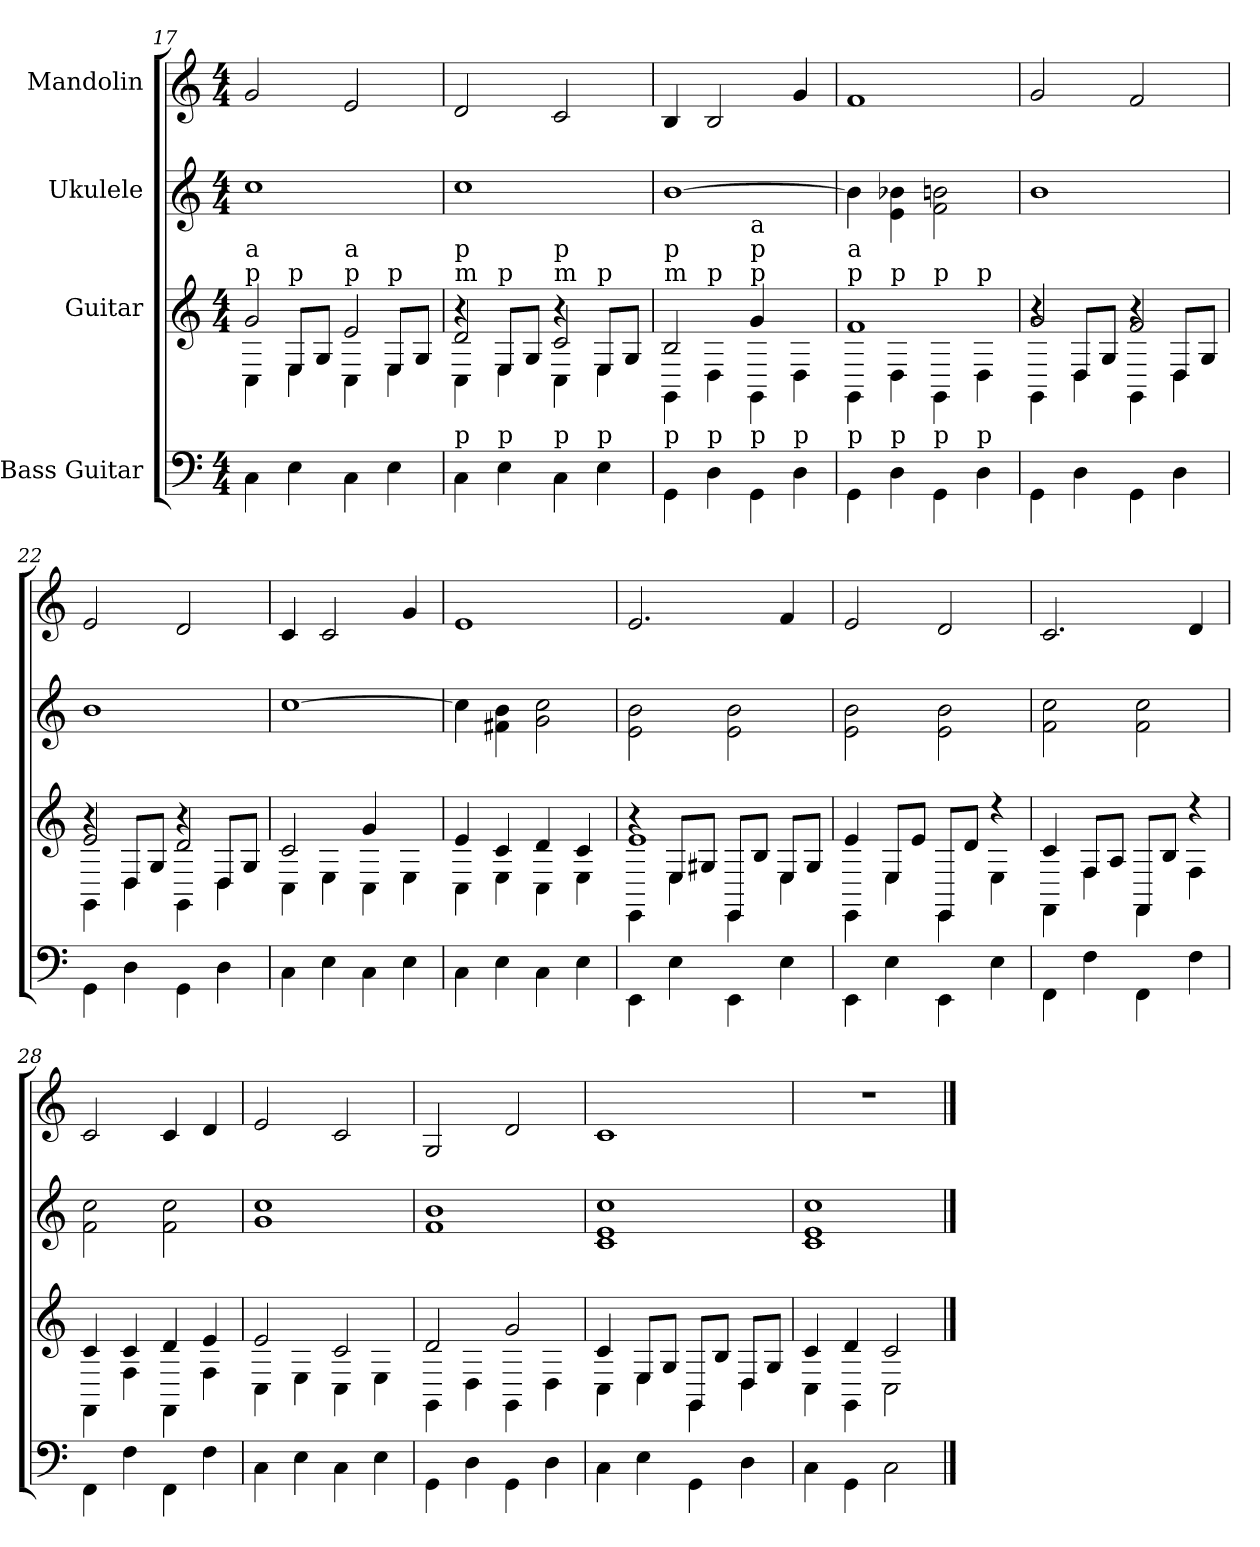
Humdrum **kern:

**kern	**kern	**kern	**kern
*part4	*part3	*part2	*part1
*staff4	*staff3	*staff2	*staff1
*I"Bass Guitar	*I"Guitar	*I"Ukulele	*I"Mandolin
*	*	*	*clefG2
*k[]	*k[]	*k[]	*k[]
*M4/4	*M4/4	*M4/4	*M4/4
=17	=17	=17	=17
*	*^	*	*
*	*	*^	*	*
!	!LO:TX:a:t=p	!	!	!	!
!	!LO:TX:a:t=a	!	!	!	!
4Ci\	2gj/	4Cj\	4ryy	1ccj	2gZ/
!	!	!LO:TX:a:t=p	!	!	!
4Ei\	.	4Ej\	8Ej/L	.	.
.	.	.	8Gj/J	.	.
!	!LO:TX:a:t=p	!	!	!	!
!	!LO:TX:a:t=a	!	!	!	!
4Ci\	2ej/	4Cj\	4ryy	.	2eZ/
!	!	!LO:TX:a:t=p	!	!	!
4Ei\	.	4Ej\	8Ej/L	.	.
.	.	.	8Gj/J	.	.
!!LO:LB:g=z
=18	=18	=18	=18	=18	=18
!	!LO:TX:a:t=m	!	!	!	!
!	!LO:TX:a:t=p	!	!	!	!
!LO:TX:a:t=p	!	!	!	!	!
4Ci\	2dj/	4Cj\	4r	1ccj	2dZ/
!	!	!LO:TX:a:t=p	!	!	!
!LO:TX:a:t=p	!	!	!	!	!
4Ei\	.	4Ej\	8Ej/L	.	.
.	.	.	8Gj/J	.	.
!	!LO:TX:a:t=m	!	!	!	!
!	!LO:TX:a:t=p	!	!	!	!
!LO:TX:a:t=p	!	!	!	!	!
4Ci\	2cj/	4Cj\	4r	.	2cZ/
!	!	!LO:TX:a:t=p	!	!	!
!LO:TX:a:t=p	!	!	!	!	!
4Ei\	.	4Ej\	8Ej/L	.	.
.	.	.	8Gj/J	.	.
=19	=19	=19	=19	=19	=19
!	!LO:TX:a:t=m	!	!	!	!
!	!LO:TX:a:t=p	!	!	!	!
!LO:TX:a:t=p	!	!	!	!	!
*	*	*v	*v	*	*
4GGi\	2Bj/	4GGj\	[1bj	4BZ/
!	!	!LO:TX:a:t=p	!	!
!LO:TX:a:t=p	!	!	!	!
4Di\	.	4Dj\	.	2BZ/
!	!LO:TX:a:t=p	!	!	!
!	!LO:TX:a:t=p	!	!	!
!	!LO:TX:a:t=a	!	!	!
!LO:TX:a:t=p	!	!	!	!
4GGi\	4gj/	4GGj\	.	.
!LO:TX:a:t=p	!	!	!	!
4Di\	4ryy	4Dj\	.	4gZ/
=20	=20	=20	=20	=20
!	!LO:TX:a:t=p	!	!	!
!	!LO:TX:a:t=a	!	!	!
!LO:TX:a:t=p	!	!	!	!
4GGi\	1fj	4GGj\	4bj\]	1fZ
!	!	!LO:TX:a:t=p	!	!
!LO:TX:a:t=p	!	!	!	!
4Di\	.	4Dj\	4ej\ 4b-j\	.
!	!	!LO:TX:a:t=p	!	!
!LO:TX:a:t=p	!	!	!	!
4GGi\	.	4GGj\	2fj\ 2bj\	.
!	!	!LO:TX:a:t=p	!	!
!LO:TX:a:t=p	!	!	!	!
4Di\	.	4Dj\	.	.
=21	=21	=21	=21	=21
*	*	*^	*	*
4GGi\	2gj/	4GGj\	4r	1bj	2gZ/
4Di\	.	4Dj\	8Dj/L	.	.
.	.	.	8Gj/J	.	.
4GGi\	2fj/	4GGj\	4r	.	2fZ/
4Di\	.	4Dj\	8Dj/L	.	.
.	.	.	8Gj/J	.	.
=22	=22	=22	=22	=22	=22
4GGi\	2ej/	4GGj\	4r	1bj	2eZ/
4Di\	.	4Dj\	8Dj/L	.	.
.	.	.	8Gj/J	.	.
4GGi\	2dj/	4GGj\	4r	.	2dZ/
4Di\	.	4Dj\	8Dj/L	.	.
.	.	.	8Gj/J	.	.
*	*	*v	*v	*	*
=23	=23	=23	=23	=23
4Ci\	2cj/	4Cj\	[1ccj	4cZ/
4Ei\	.	4Ej\	.	2cZ/
4Ci\	4gj/	4Cj\	.	.
4Ei\	4ryy	4Ej\	.	4gZ/
=24	=24	=24	=24	=24
4Ci\	4ej/	4Cj\	4ccj\]	1eZ
4Ei\	4cj/	4Ej\	4f#j\ 4bj\	.
4Ci\	4dj/	4Cj\	2gj\ 2ccj\	.
4Ei\	4cj/	4Ej\	.	.
!!LO:PB:g=z
=25	=25	=25	=25	=25
*	*	*^	*	*
4EEi\	1ej	4EEj\	4r	2ej\ 2bj\	2.eZ/
4Ei\	.	4Ej\	8Ej/L	.	.
.	.	.	8G#j/J	.	.
4EEi\	.	4EEj\	8EEj/L	2ej\ 2bj\	.
.	.	.	8Bj/J	.	.
4Ei\	.	4Ej\	8Ej/L	.	4fZ/
.	.	.	8G#j/J	.	.
*	*	*v	*v	*	*
=26	=26	=26	=26	=26
4EEi\	4ej/	4EEj\	2ej\ 2bj\	2eZ/
4Ei\	8Ej/L	4Ej\	.	.
.	8ej/J	.	.	.
4EEi\	8EEj/L	4EEj\	2ej\ 2bj\	2dZ/
.	8dj/J	.	.	.
4Ei\	4r	4Ej\	.	.
=27	=27	=27	=27	=27
4FFi\	4cj/	4FFj\	2fj\ 2ccj\	2.cZ/
4Fi\	8Fj/L	4Fj\	.	.
.	8Aj/J	.	.	.
4FFi\	8FFj/L	4FFj\	2fj\ 2ccj\	.
.	8Bj/J	.	.	.
4Fi\	4r	4Fj\	.	4dZ/
=28	=28	=28	=28	=28
4FFi\	4cj/	4FFj\	2fj\ 2ccj\	2cZ/
4Fi\	4cj/	4Fj\	.	.
4FFi\	4dj/	4FFj\	2fj\ 2ccj\	4cZ/
4Fi\	4ej/	4Fj\	.	4dZ/
=29	=29	=29	=29	=29
4Ci\	2ej/	4Cj\	1gj 1ccj	2eZ/
4Ei\	.	4Ej\	.	.
4Ci\	2cj/	4Cj\	.	2cZ/
4Ei\	.	4Ej\	.	.
=30	=30	=30	=30	=30
4GGi\	2dj/	4GGj\	1fj 1bj	2GZ/
4Di\	.	4Dj\	.	.
4GGi\	2gj/	4GGj\	.	2dZ/
4Di\	.	4Dj\	.	.
!!LO:LB:g=z
=31	=31	=31	=31	=31
4Ci\	4cj/	4Cj\	1cj 1ej 1ccj	1cZ
4Ei\	8Ej/L	4Ej\	.	.
.	8Gj/J	.	.	.
4GGi\	8GGj/L	4GGj\	.	.
.	8Bj/J	.	.	.
4Di\	8Dj/L	4Dj\	.	.
.	8Gj/J	.	.	.
=32	=32	=32	=32	=32
4Ci\	4cj/	4Cj\	1cj 1ej 1ccj	1r
4GGi\	4dj/	4GGj\	.	.
2Ci\	2cj/	2Cj\	.	.
*	*v	*v	*	*
==	==	==	==
*-	*-	*-	*-
